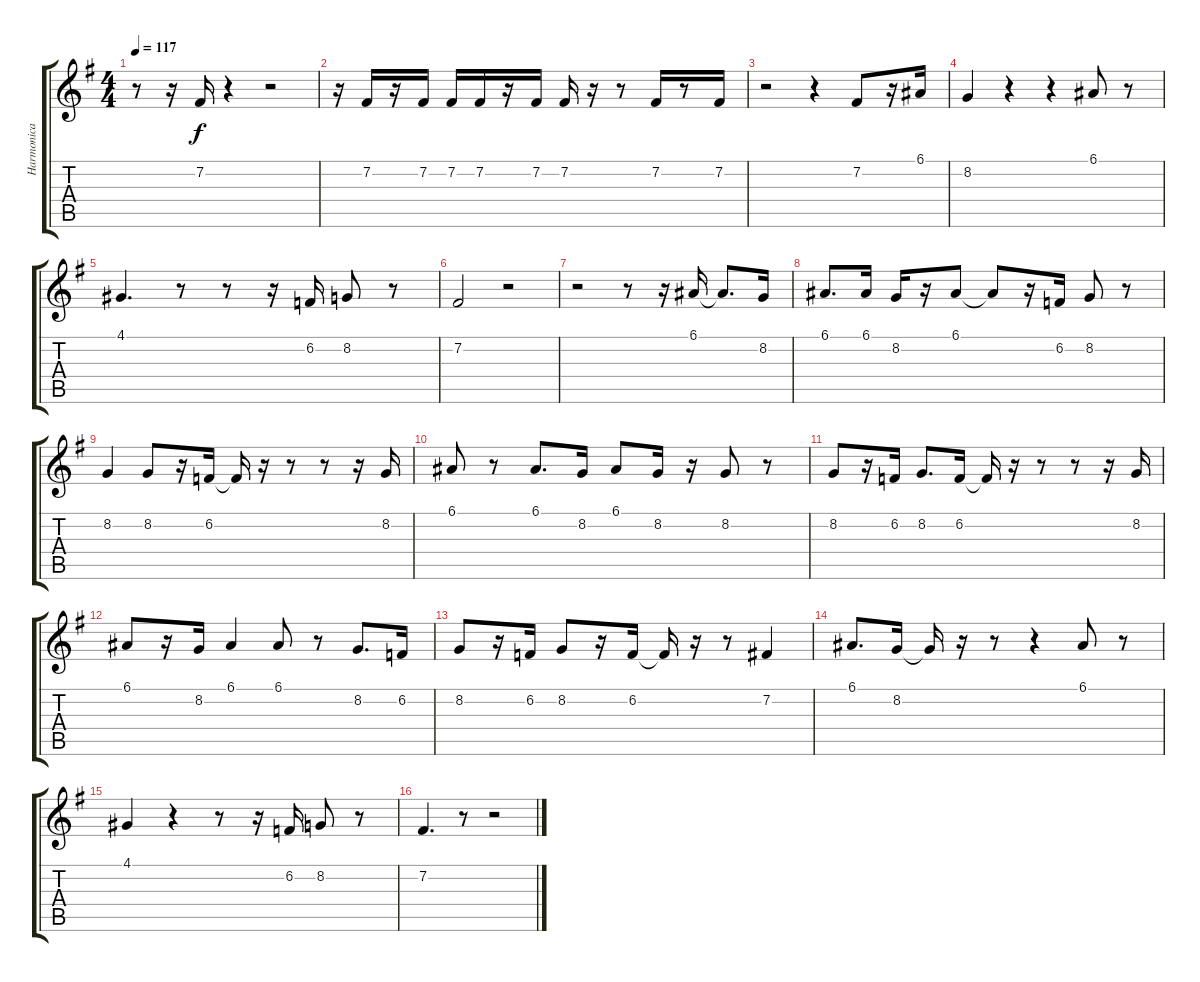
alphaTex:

\track ("Harmonica" "Harmonica") {instrument harmonica}
\staff {score tabs}
\tuning (E4 B3 G3 D3 A2 E2) {hide}
\ts (4 4)
\tempo 117
\clef g2
\ks g
r.8{dy f} r.16 7.2.16 r.4 r.2 |
r.16 7.2.16 r.16 7.2.16 7.2.16 7.2.16 r.16 7.2.16 7.2.16 r.16 r.8 7.2.16 r.8 7.2.16 |
r.2 r.4 7.2.8 r.16 6.1.16 |
8.2.4 r.4 r.4 6.1.8 r.8 |
4.1.4{d} r.8 r.8 r.16 6.2.16 8.2.8 r.8 |
7.2.2 r.2 |
r.2 r.8 r.16 6.1.16 6.1{t}.8{d} 8.2.16 |
6.1.8{d} 6.1.16 8.2.16 r.16 6.1.8 6.1{t}.8 r.16 6.2.16 8.2.8 r.8 |
8.2.4 8.2.8 r.16 6.2.16 6.2{t}.16 r.16 r.8 r.8 r.16 8.2.16 |
6.1.8 r.8 6.1.8{d} 8.2.16 6.1.8 8.2.16 r.16 8.2.8 r.8 |
8.2.8 r.16 6.2.16 8.2.8{d} 6.2.16 6.2{t}.16 r.16 r.8 r.8 r.16 8.2.16 |
6.1.8 r.16 8.2.16 6.1.4 6.1.8 r.8 8.2.8{d} 6.2.16 |
8.2.8 r.16 6.2.16 8.2.8 r.16 6.2.16 6.2{t}.16 r.16 r.8 7.2.4 |
6.1.8{d} 8.2.16 8.2{t}.16 r.16 r.8 r.4 6.1.8 r.8 |
4.1.4 r.4 r.8 r.16 6.2.16 8.2.8 r.8 |
7.2.4{d} r.8 r.2
